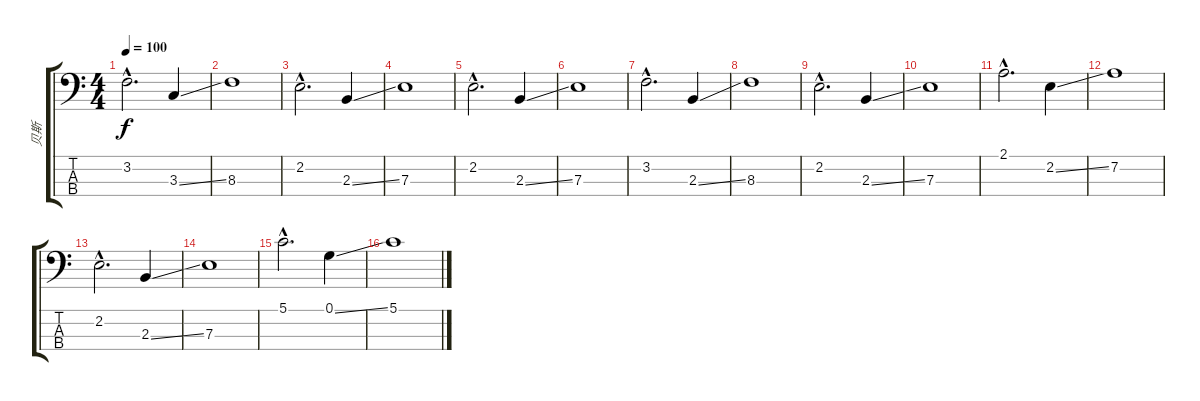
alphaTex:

\track ("贝斯" "贝斯") {instrument electricbasspick}
\staff {score tabs}
\tuning (G2 D2 A1 E1) {hide}
\ts (4 4)
\tempo 100
\clef f4
\ks c
3.2{hac}.2{d dy f} 3.3{ss}.4 |
8.3.1 |
2.2{hac}.2{d} 2.3{ss}.4 |
7.3.1 |
2.2{hac}.2{d} 2.3{ss}.4 |
7.3.1 |
3.2{hac}.2{d} 2.3{ss}.4 |
8.3.1 |
2.2{hac}.2{d} 2.3{ss}.4 |
7.3.1 |
2.1{hac}.2{d} 2.2{ss}.4 |
7.2.1 |
2.2{hac}.2{d} 2.3{ss}.4 |
7.3.1 |
5.1{hac}.2{d} 0.1{ss}.4 |
5.1.1
